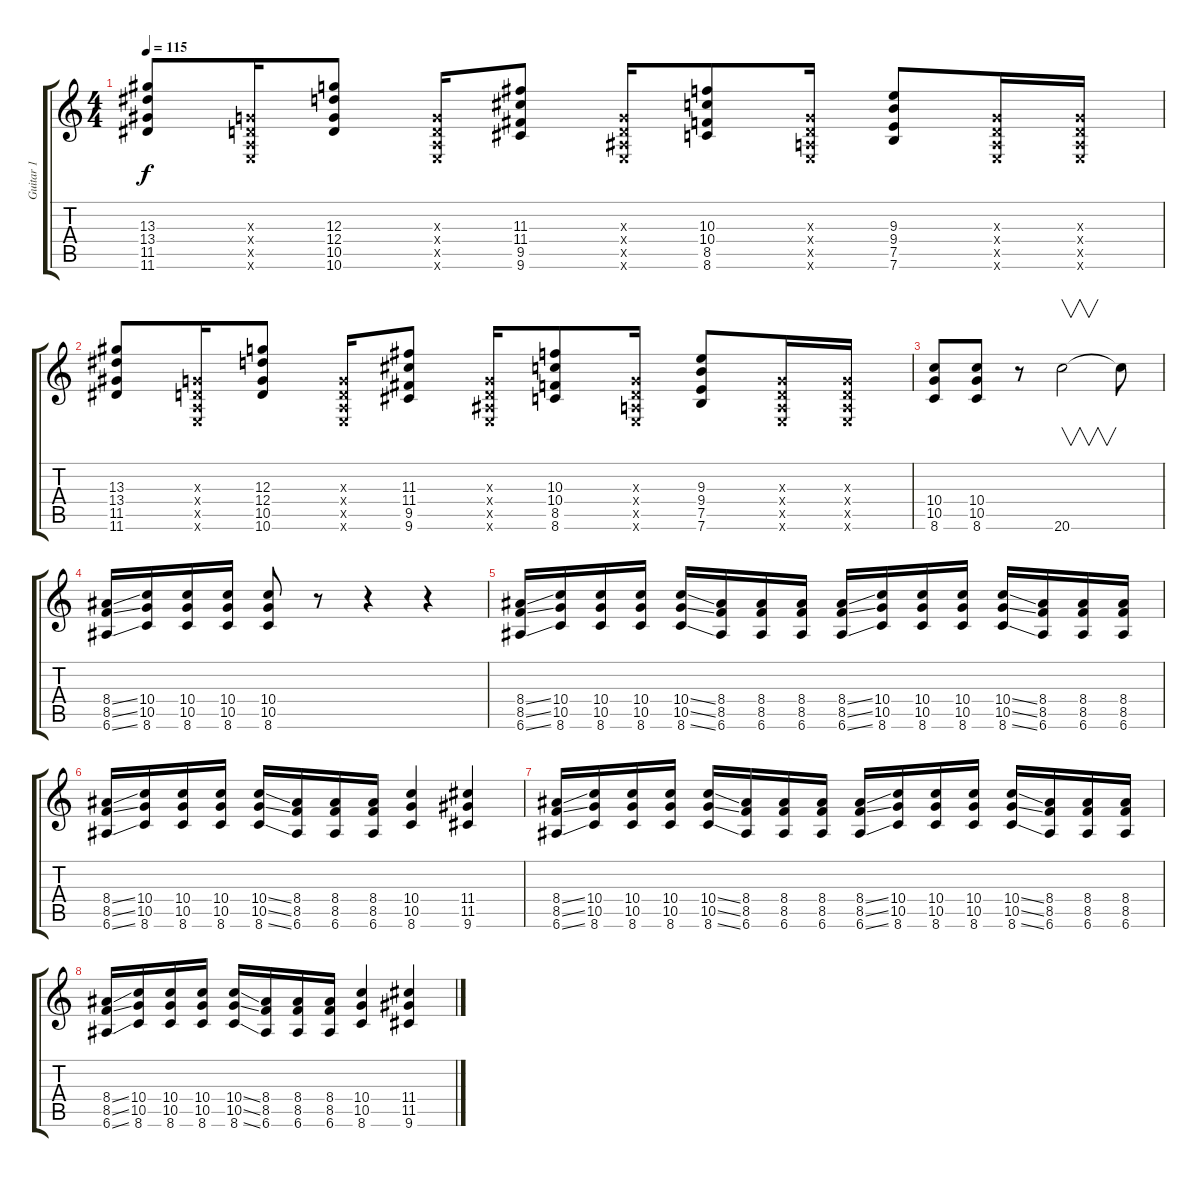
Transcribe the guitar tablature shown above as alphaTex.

\track ("Guitar 1" "Guitar 1") {instrument overdrivenguitar}
\staff {score tabs}
\tuning (E4 B3 G3 D3 A2 E2) {hide}
\ts (4 4)
\tempo 115
\clef g2
\ks c
(13.3 13.4 11.5 11.6).8{dy f} (0.3{x} 0.4{x} 0.5{x} 0.6{x}).16 (12.3 12.4 10.5 10.6).8 (0.3{x} 0.4{x} 0.5{x} 0.6{x}).16 (11.3 11.4 9.5 9.6).8 (0.3{x} 0.4{x} 1.5{x} 0.6{x}).16 (10.3 10.4 8.5 8.6).8 (0.3{x} 0.4{x} 0.5{x} 0.6{x}).16 (9.3 9.4 7.5 7.6).8 (0.3{x} 0.4{x} 0.5{x} 0.6{x}).16 (0.3{x} 0.4{x} 0.5{x} 0.6{x}).16 |
(13.3 13.4 11.5 11.6).8 (0.3{x} 0.4{x} 0.5{x} 0.6{x}).16 (12.3 12.4 10.5 10.6).8 (0.3{x} 0.4{x} 0.5{x} 0.6{x}).16 (11.3 11.4 9.5 9.6).8 (0.3{x} 0.4{x} 1.5{x} 0.6{x}).16 (10.3 10.4 8.5 8.6).8 (0.3{x} 0.4{x} 0.5{x} 0.6{x}).16 (9.3 9.4 7.5 7.6).8 (0.3{x} 0.4{x} 0.5{x} 0.6{x}).16 (0.3{x} 0.4{x} 0.5{x} 0.6{x}).16 |
(10.4 10.5 8.6).8 (10.4 10.5 8.6).8 r.8 20.6.2{v} 20.6{t}.8 |
(8.4{ss} 8.5{ss} 6.6{ss}).16 (10.4 10.5 8.6).16 (10.4 10.5 8.6).16 (10.4 10.5 8.6).16 (10.4 10.5 8.6).8 r.8 r.4 r.4 |
(8.4{ss} 8.5{ss} 6.6{ss}).16 (10.4 10.5 8.6).16 (10.4 10.5 8.6).16 (10.4 10.5 8.6).16 (10.4{ss} 10.5{ss} 8.6{ss}).16 (8.4 8.5 6.6).16 (8.4 8.5 6.6).16 (8.4 8.5 6.6).16 (8.4{ss} 8.5{ss} 6.6{ss}).16 (10.4 10.5 8.6).16 (10.4 10.5 8.6).16 (10.4 10.5 8.6).16 (10.4{ss} 10.5{ss} 8.6{ss}).16 (8.4 8.5 6.6).16 (8.4 8.5 6.6).16 (8.4 8.5 6.6).16 |
(8.4{ss} 8.5{ss} 6.6{ss}).16 (10.4 10.5 8.6).16 (10.4 10.5 8.6).16 (10.4 10.5 8.6).16 (10.4{ss} 10.5{ss} 8.6{ss}).16 (8.4 8.5 6.6).16 (8.4 8.5 6.6).16 (8.4 8.5 6.6).16 (10.4 10.5 8.6).4 (11.4 11.5 9.6).4 |
(8.4{ss} 8.5{ss} 6.6{ss}).16 (10.4 10.5 8.6).16 (10.4 10.5 8.6).16 (10.4 10.5 8.6).16 (10.4{ss} 10.5{ss} 8.6{ss}).16 (8.4 8.5 6.6).16 (8.4 8.5 6.6).16 (8.4 8.5 6.6).16 (8.4{ss} 8.5{ss} 6.6{ss}).16 (10.4 10.5 8.6).16 (10.4 10.5 8.6).16 (10.4 10.5 8.6).16 (10.4{ss} 10.5{ss} 8.6{ss}).16 (8.4 8.5 6.6).16 (8.4 8.5 6.6).16 (8.4 8.5 6.6).16 |
(8.4{ss} 8.5{ss} 6.6{ss}).16 (10.4 10.5 8.6).16 (10.4 10.5 8.6).16 (10.4 10.5 8.6).16 (10.4{ss} 10.5{ss} 8.6{ss}).16 (8.4 8.5 6.6).16 (8.4 8.5 6.6).16 (8.4 8.5 6.6).16 (10.4 10.5 8.6).4 (11.4 11.5 9.6).4
